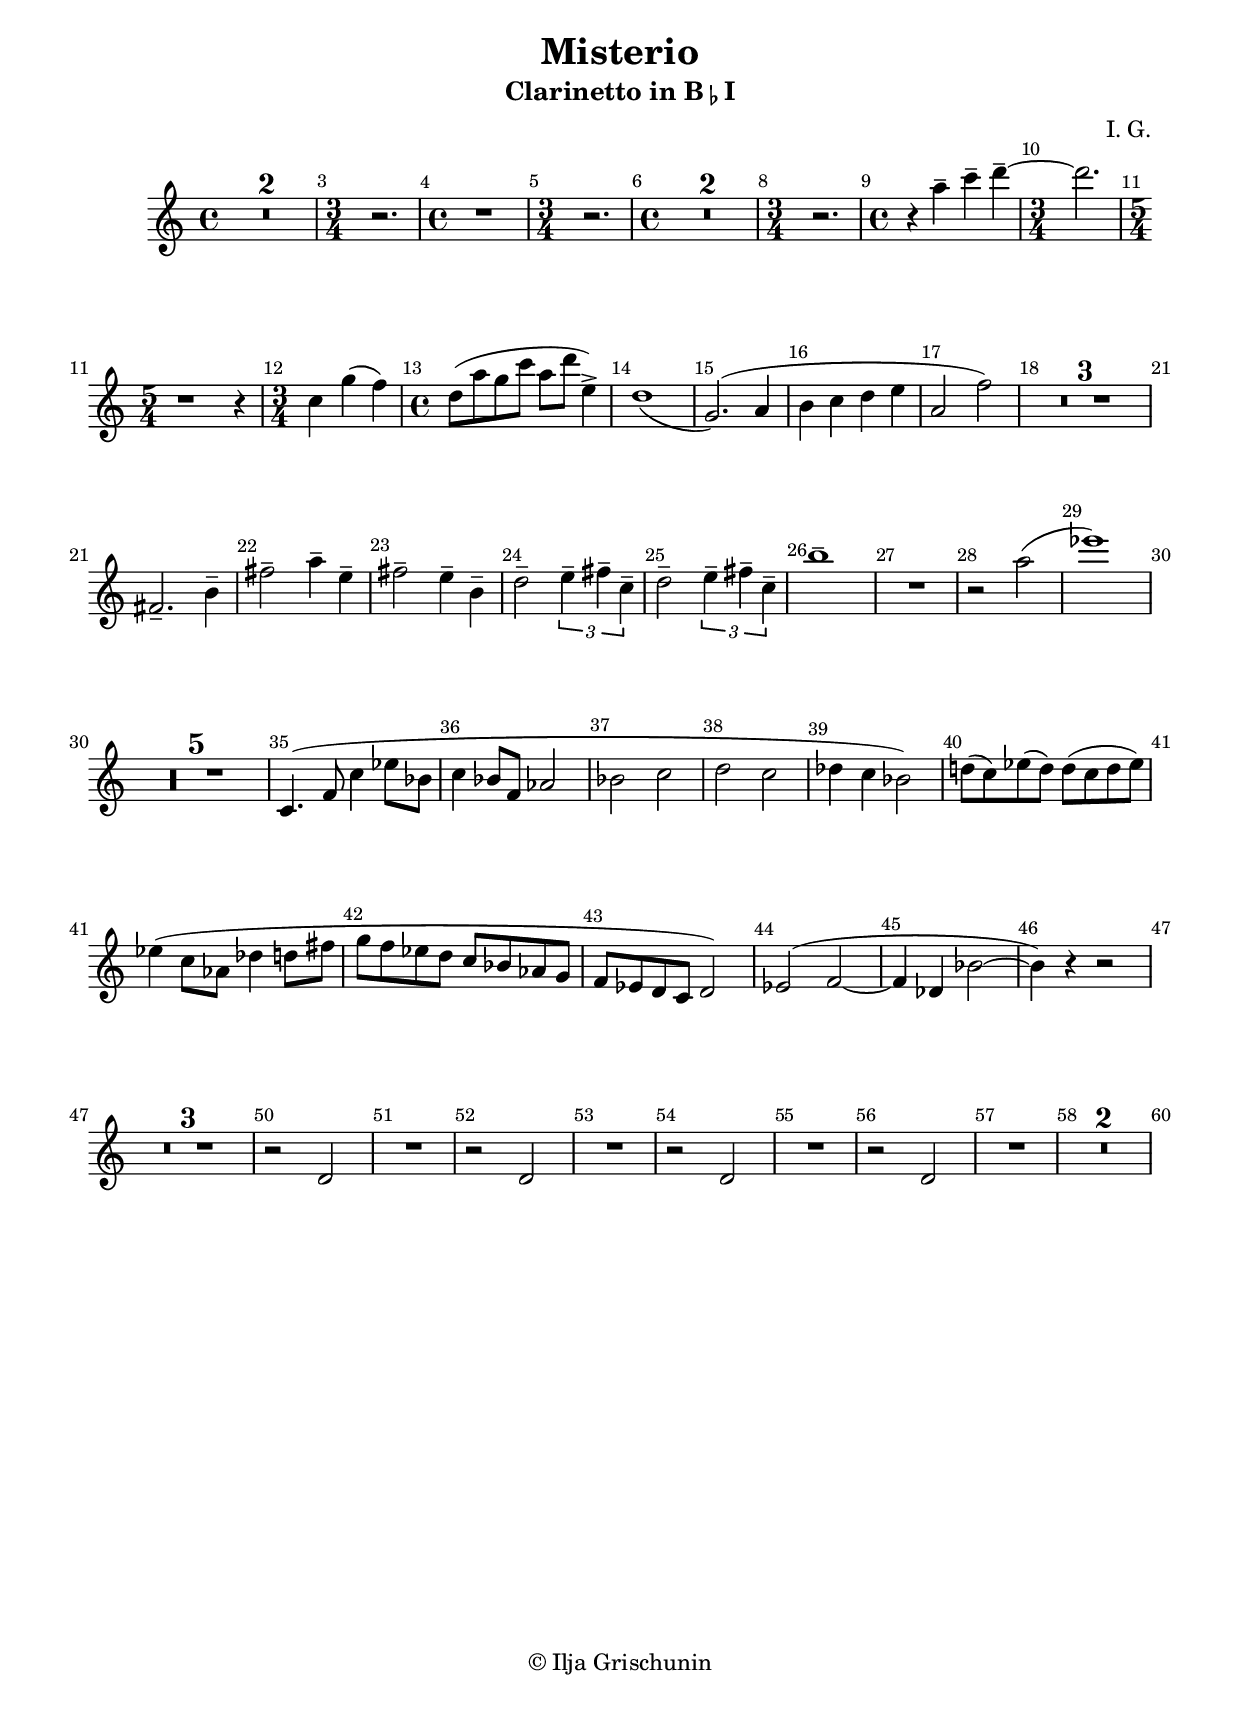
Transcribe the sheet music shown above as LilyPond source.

\version "2.19.15"
%\version "2.18.0"

\language "deutsch"

\header {
  title = "Misterio"
  subtitle = \markup {"Clarinetto in B" \tiny \flat "I"}
  meter = ""
  composer = "I. G."
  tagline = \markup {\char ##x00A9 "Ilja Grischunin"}
}

\paper {
  #(set-paper-size "a4")
  top-system-spacing.basic-distance = #15
  top-markup-spacing.basic-distance = #5
  markup-system-spacing.basic-distance = #15
  system-system-spacing.basic-distance = #18
  last-bottom-spacing.basic-distance = #15
  left-margin = 15
  right-margin = 15
  %two-sided = ##t
  %inner-margin = 25
  %outer-margin = 15
}

\layout {
  indent = 10
  \context {
    \Score
    \override BarNumber.break-visibility = ##(#t #t #t)
    %\remove "Bar_number_engraver"
  }
}

\version "2.19.15"
%\version "2.18.0"

\language "deutsch"

%%%%%%%%%%%%%%%%%%%%%%%%%%%%%%%%%%%%%%%%%%%%%%%%
clarinetEinsMusic = \relative {
  \set Score.skipBars = ##t
  \time 4/4 R1*2
  \time 3/4 r2.
  \time 4/4 r1
  \time 3/4 r2.
  \time 4/4 R1*2
  \time 3/4 r2.
  \time 4/4 r4 g''-- b-- c--~
  \time 3/4 c2.
  \time 5/4 r1 r4
  \time 3/4 b,4 f'( es)
  \time 4/4 c8( g' f b g c d,4->) c1_(
  f,2.)( g4 a b c d g,2 es') R1*3
  e,2.-- a4-- e'2-- g4-- d-- e2-- d4-- a--
  \repeat unfold 2 {c2-- \tuplet 3/2 {d4-- e-- b--}}
  a'1-- R1 r2 g( des'1)
  R1*5 b,,4.( es8 b'4 des8 as b4 as8 es ges2 as b c b ces4 b as2)
  c!8( b) des( c) c( b c des) des4( b8 ges ces4 c8 e
  f es des c b as ges f es des c b c2) des( es~ es4 ces as'2~ as4) r r2
  R1*3 \repeat unfold 4 {r2 c, R1}
  R1*2
}

%%%%%%%%%%%%%%%%%%%%%%%%%%%%%%%%%%%%%%%%%%%%%%%%
clarinetZweiMusic = \relative {
  \set Score.skipBars = ##t
  \time 4/4 R1*2
  \time 3/4 r2.
  \time 4/4 r1
  \time 3/4 r2.
  \time 4/4 R1*2
  \time 3/4 r2.
  \time 4/4 r1
  \time 3/4 r2.
  \time 5/4 r1 r4
  \time 3/4 r2.
  \time 4/4 R1*13 f''1( e) r2 c( b'1)
  R1*7 f,4.( b8 f'4 as8 es f4 es8 b des c b as
  ges des) es( des) f( es) ges( f) as( ges) b( as) as( ges as b)
  ces( b ges des es ges  as c des c b as ges f es des)
  es4.( as8 es'4 ges8 des es4 des8 as c4 as f des b ges des'2.) r4
  R1*3 \repeat unfold 4 {r2 as R1}
  R1*2
}


\score {
  \transpose b c'
  \clarinetEinsMusic
  %\midi {}
}